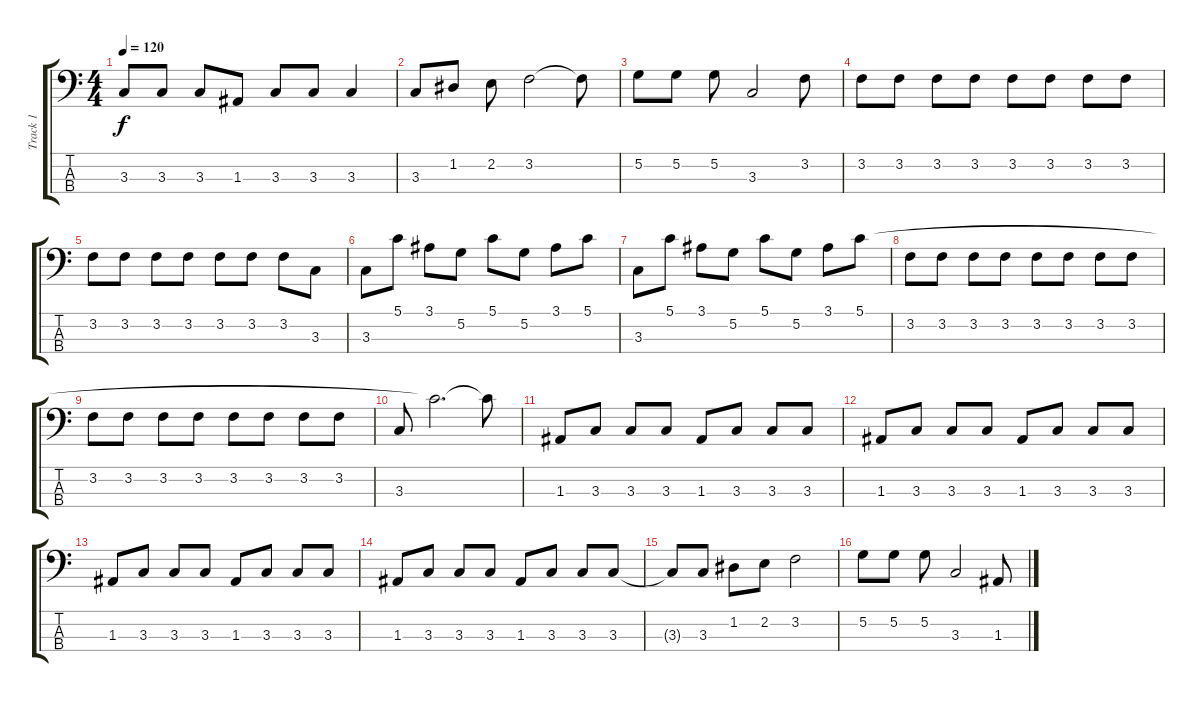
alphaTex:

\track ("Track 1" "Track 1") {instrument electricbassfinger}
\staff {score tabs}
\tuning (G2 D2 A1 E1) {hide}
\ts (4 4)
\tempo 120
\clef f4
\ks c
3.3.8{dy f} 3.3.8 3.3.8 1.3.8 3.3.8 3.3.8 3.3.4 |
3.3.8 1.2.8 2.2.8 3.2.2 3.2{t}.8 |
5.2.8 5.2.8 5.2.8 3.3.2 3.2.8 |
3.2.8 3.2.8 3.2.8 3.2.8 3.2.8 3.2.8 3.2.8 3.2.8 |
3.2.8 3.2.8 3.2.8 3.2.8 3.2.8 3.2.8 3.2.8 3.3.8 |
3.3.8 5.1.8 3.1.8 5.2.8 5.1.8 5.2.8 3.1.8 5.1.8 |
3.3.8 5.1.8 3.1.8 5.2.8 5.1.8 5.2.8 3.1.8 5.1.8 |
3.2.8 3.2.8 3.2.8 3.2.8 3.2.8 3.2.8 3.2.8 3.2.8 |
3.2.8 3.2.8 3.2.8 3.2.8 3.2.8 3.2.8 3.2.8 3.2.8 |
3.3.8 5.1{t}.2{d} 5.1{t}.8 |
1.3.8 3.3.8 3.3.8 3.3.8 1.3.8 3.3.8 3.3.8 3.3.8 |
1.3.8 3.3.8 3.3.8 3.3.8 1.3.8 3.3.8 3.3.8 3.3.8 |
1.3.8 3.3.8 3.3.8 3.3.8 1.3.8 3.3.8 3.3.8 3.3.8 |
1.3.8 3.3.8 3.3.8 3.3.8 1.3.8 3.3.8 3.3.8 3.3.8 |
3.3{t}.8 3.3.8 1.2.8 2.2.8 3.2.2 |
5.2.8 5.2.8 5.2.8 3.3.2 1.3.8
